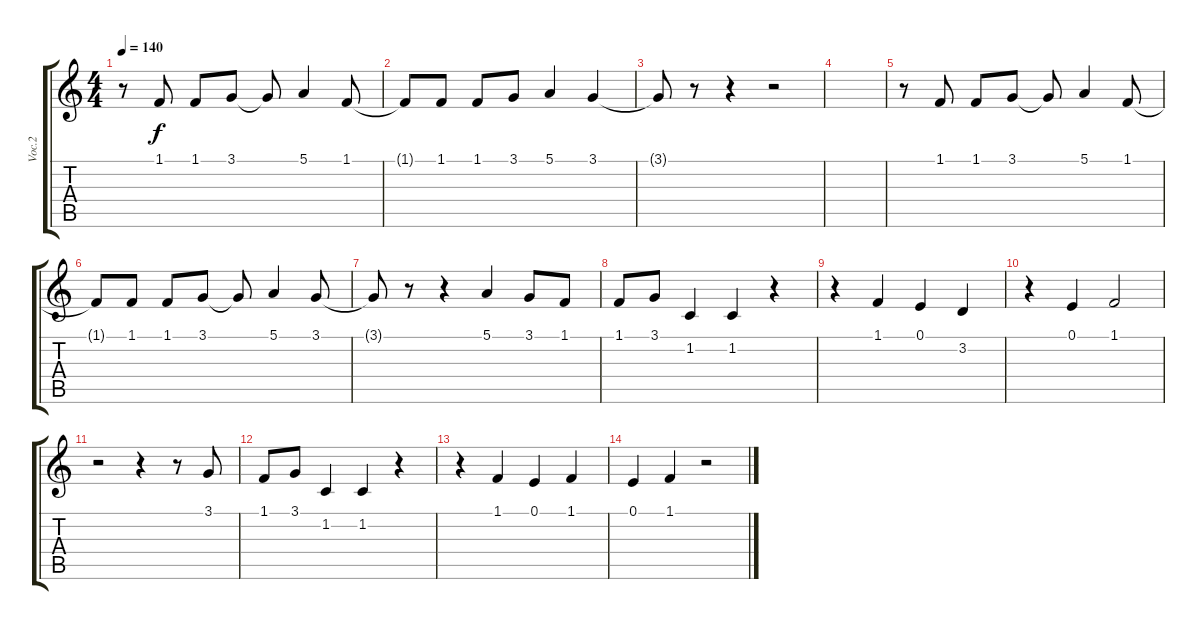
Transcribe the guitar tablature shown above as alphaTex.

\track ("Voc.2" "Voc.2") {instrument lead2sawtooth}
\staff {score tabs}
\tuning (E4 B3 G3 D3 A2 E2) {hide}
\ts (4 4)
\tempo 140
\clef g2
\ks c
r.8{dy f} 1.1.8 1.1.8 3.1.8 3.1{t}.8 5.1.4 1.1.8 |
1.1{t}.8 1.1.8 1.1.8 3.1.8 5.1.4 3.1.4 |
3.1{t}.8 r.8 r.4 r.2 |
|
r.8 1.1.8 1.1.8 3.1.8 3.1{t}.8 5.1.4 1.1.8 |
1.1{t}.8 1.1.8 1.1.8 3.1.8 3.1{t}.8 5.1.4 3.1.8 |
3.1{t}.8 r.8 r.4 5.1.4 3.1.8 1.1.8 |
1.1.8 3.1.8 1.2.4 1.2.4 r.4 |
r.4 1.1.4 0.1.4 3.2.4 |
r.4 0.1.4 1.1.2 |
r.2 r.4 r.8 3.1.8 |
1.1.8 3.1.8 1.2.4 1.2.4 r.4 |
r.4 1.1.4 0.1.4 1.1.4 |
0.1.4 1.1.4 r.2
